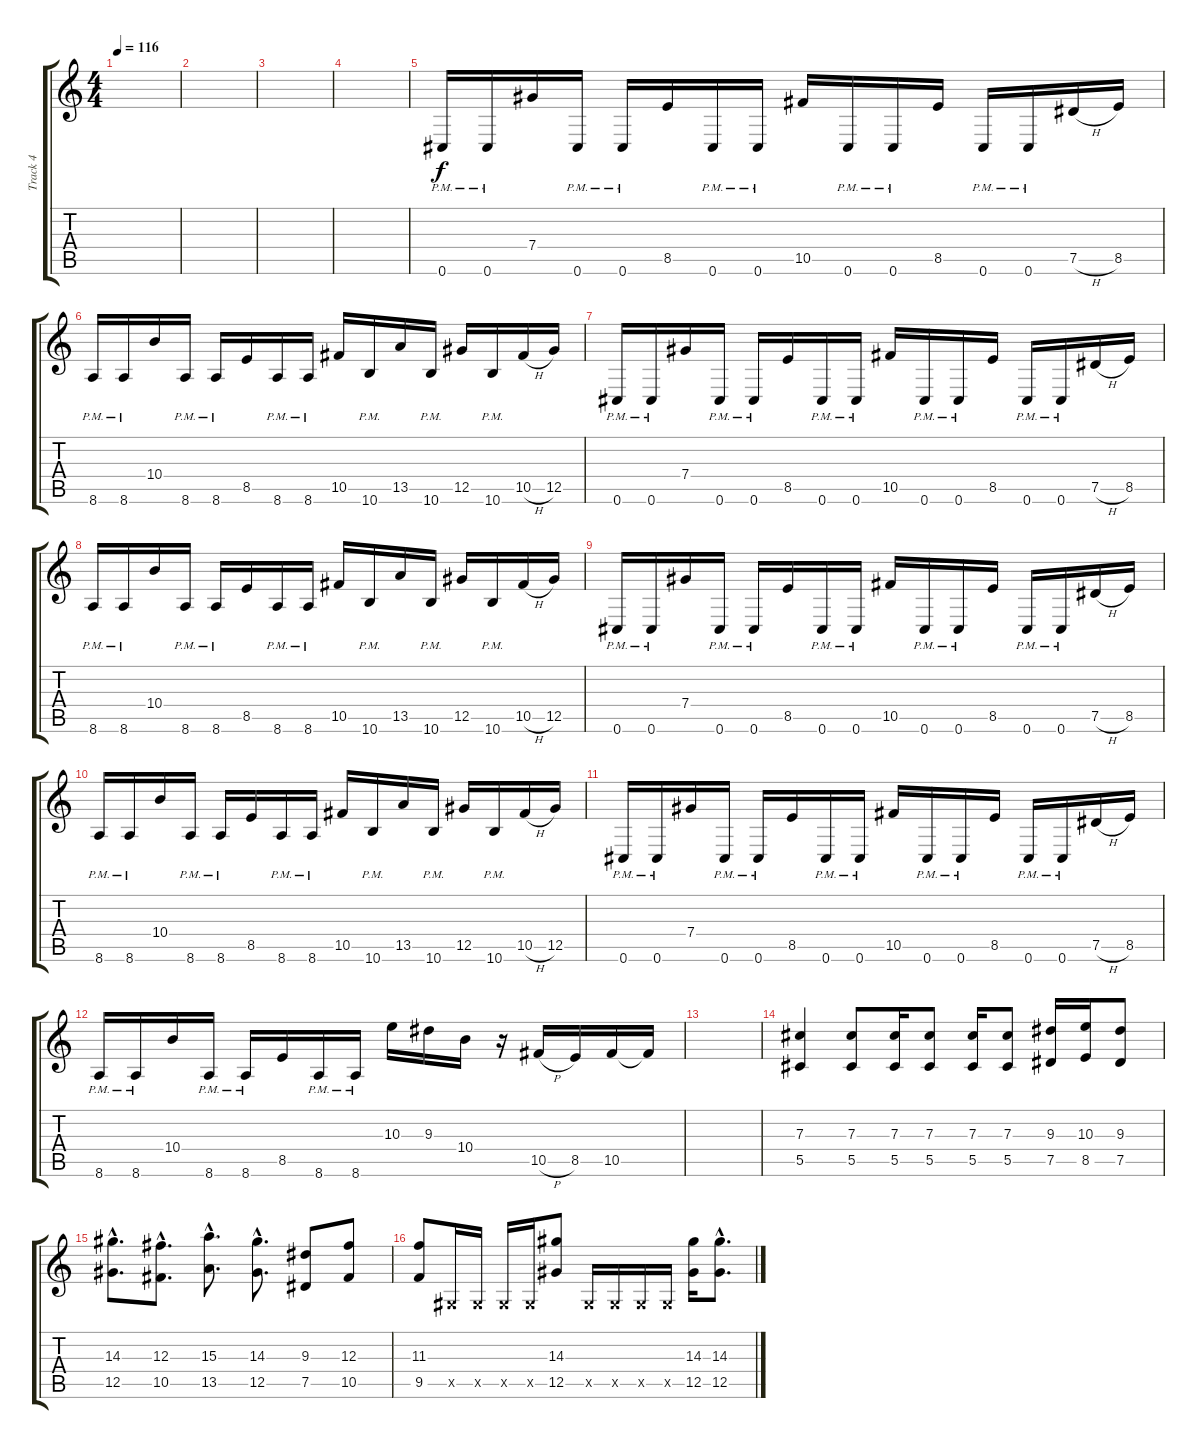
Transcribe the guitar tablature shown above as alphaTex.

\track ("Track 4" "Track 4") {instrument distortionguitar}
\staff {score tabs}
\tuning (Eb4 Bb3 Gb3 Db3 Ab2 Db2) {hide}
\ts (4 4)
\tempo 116
\clef g2
\ks c
|
|
|
|
0.6{pm}.16 0.6{pm}.16 7.4.16 0.6{pm}.16 0.6{pm}.16 8.5.16 0.6{pm}.16 0.6{pm}.16 10.5.16 0.6{pm}.16 0.6{pm}.16 8.5.16 0.6{pm}.16 0.6{pm}.16 7.5{h}.16 8.5.16 |
8.6{pm}.16 8.6{pm}.16 10.4.16 8.6{pm}.16 8.6{pm}.16 8.5.16 8.6{pm}.16 8.6{pm}.16 10.5.16 10.6{pm}.16 13.5.16 10.6{pm}.16 12.5.16 10.6{pm}.16 10.5{h}.16 12.5.16 |
0.6{pm}.16 0.6{pm}.16 7.4.16 0.6{pm}.16 0.6{pm}.16 8.5.16 0.6{pm}.16 0.6{pm}.16 10.5.16 0.6{pm}.16 0.6{pm}.16 8.5.16 0.6{pm}.16 0.6{pm}.16 7.5{h}.16 8.5.16 |
8.6{pm}.16 8.6{pm}.16 10.4.16 8.6{pm}.16 8.6{pm}.16 8.5.16 8.6{pm}.16 8.6{pm}.16 10.5.16 10.6{pm}.16 13.5.16 10.6{pm}.16 12.5.16 10.6{pm}.16 10.5{h}.16 12.5.16 |
0.6{pm}.16 0.6{pm}.16 7.4.16 0.6{pm}.16 0.6{pm}.16 8.5.16 0.6{pm}.16 0.6{pm}.16 10.5.16 0.6{pm}.16 0.6{pm}.16 8.5.16 0.6{pm}.16 0.6{pm}.16 7.5{h}.16 8.5.16 |
8.6{pm}.16 8.6{pm}.16 10.4.16 8.6{pm}.16 8.6{pm}.16 8.5.16 8.6{pm}.16 8.6{pm}.16 10.5.16 10.6{pm}.16 13.5.16 10.6{pm}.16 12.5.16 10.6{pm}.16 10.5{h}.16 12.5.16 |
0.6{pm}.16 0.6{pm}.16 7.4.16 0.6{pm}.16 0.6{pm}.16 8.5.16 0.6{pm}.16 0.6{pm}.16 10.5.16 0.6{pm}.16 0.6{pm}.16 8.5.16 0.6{pm}.16 0.6{pm}.16 7.5{h}.16 8.5.16 |
8.6{pm}.16 8.6{pm}.16 10.4.16 8.6{pm}.16 8.6{pm}.16 8.5.16 8.6{pm}.16 8.6{pm}.16 10.3.16 9.3.16 10.4.16 r.16 10.5{h}.16 8.5.16 10.5.16 10.5{t}.16 |
|
(7.3 5.5).4 (7.3 5.5).8 (7.3 5.5).16 (7.3 5.5).8 (7.3 5.5).16 (7.3 5.5).8 (9.3 7.5).16 (10.3 8.5).16 (9.3 7.5).8 |
(14.3{hac} 12.5{hac}).8{d} (12.3{hac} 10.5{hac}).8{d} (15.3{hac} 13.5{hac}).8{d} (14.3{hac} 12.5{hac}).8{d} (9.3 7.5).8 (12.3 10.5).8 |
(11.3 9.5).8 0.5{x}.16 0.5{x}.16 0.5{x}.16 0.5{x}.16 (14.3 12.5).8 0.5{x}.16 0.5{x}.16 0.5{x}.16 0.5{x}.16 (14.3 12.5).16 (14.3{hac} 12.5{hac}).8{d}
